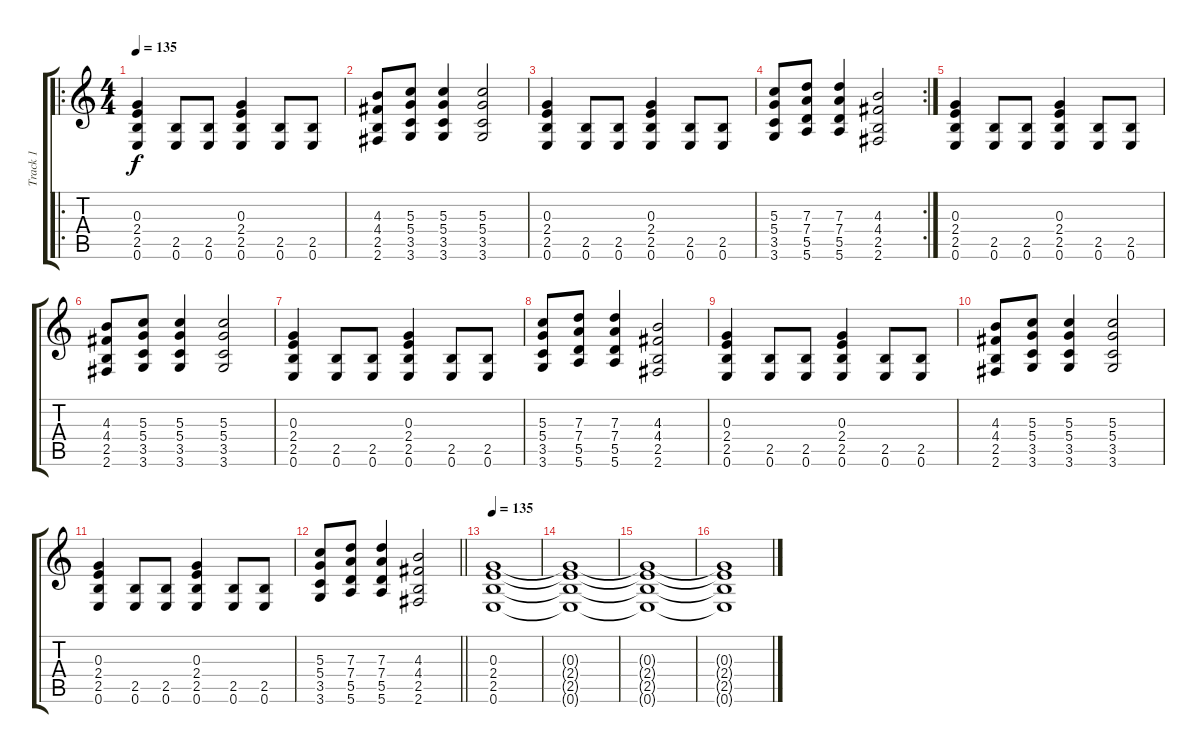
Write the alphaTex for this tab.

\track ("Track 1" "Track 1") {instrument overdrivenguitar}
\staff {score tabs}
\tuning (E4 B3 G3 D3 A2 E2) {hide}
\ro
\ts (4 4)
\tempo 135
\clef g2
\ks c
(0.3 2.4 2.5 0.6).4{dy f} (2.5 0.6).8 (2.5 0.6).8 (0.3 2.4 2.5 0.6).4 (2.5 0.6).8 (2.5 0.6).8 |
(4.3 4.4 2.5 2.6).8 (5.3 5.4 3.5 3.6).8 (5.3 5.4 3.5 3.6).4 (5.3 5.4 3.5 3.6).2 |
(0.3 2.4 2.5 0.6).4 (2.5 0.6).8 (2.5 0.6).8 (0.3 2.4 2.5 0.6).4 (2.5 0.6).8 (2.5 0.6).8 |
\rc 2
(5.3 5.4 3.5 3.6).8 (7.3 7.4 5.5 5.6).8 (7.3 7.4 5.5 5.6).4 (4.3 4.4 2.5 2.6).2 |
(0.3 2.4 2.5 0.6).4 (2.5 0.6).8 (2.5 0.6).8 (0.3 2.4 2.5 0.6).4 (2.5 0.6).8 (2.5 0.6).8 |
(4.3 4.4 2.5 2.6).8 (5.3 5.4 3.5 3.6).8 (5.3 5.4 3.5 3.6).4 (5.3 5.4 3.5 3.6).2 |
(0.3 2.4 2.5 0.6).4 (2.5 0.6).8 (2.5 0.6).8 (0.3 2.4 2.5 0.6).4 (2.5 0.6).8 (2.5 0.6).8 |
(5.3 5.4 3.5 3.6).8 (7.3 7.4 5.5 5.6).8 (7.3 7.4 5.5 5.6).4 (4.3 4.4 2.5 2.6).2 |
(0.3 2.4 2.5 0.6).4 (2.5 0.6).8 (2.5 0.6).8 (0.3 2.4 2.5 0.6).4 (2.5 0.6).8 (2.5 0.6).8 |
(4.3 4.4 2.5 2.6).8 (5.3 5.4 3.5 3.6).8 (5.3 5.4 3.5 3.6).4 (5.3 5.4 3.5 3.6).2 |
(0.3 2.4 2.5 0.6).4 (2.5 0.6).8 (2.5 0.6).8 (0.3 2.4 2.5 0.6).4 (2.5 0.6).8 (2.5 0.6).8 |
\barLineRight lightlight
(5.3 5.4 3.5 3.6).8 (7.3 7.4 5.5 5.6).8 (7.3 7.4 5.5 5.6).4 (4.3 4.4 2.5 2.6).2 |
\tempo 135
(0.3 2.4 2.5 0.6).1 |
(0.3{t} 2.4{t} 2.5{t} 0.6{t}).1 |
(0.3{t} 2.4{t} 2.5{t} 0.6{t}).1 |
(0.3{t} 2.4{t} 2.5{t} 0.6{t}).1
